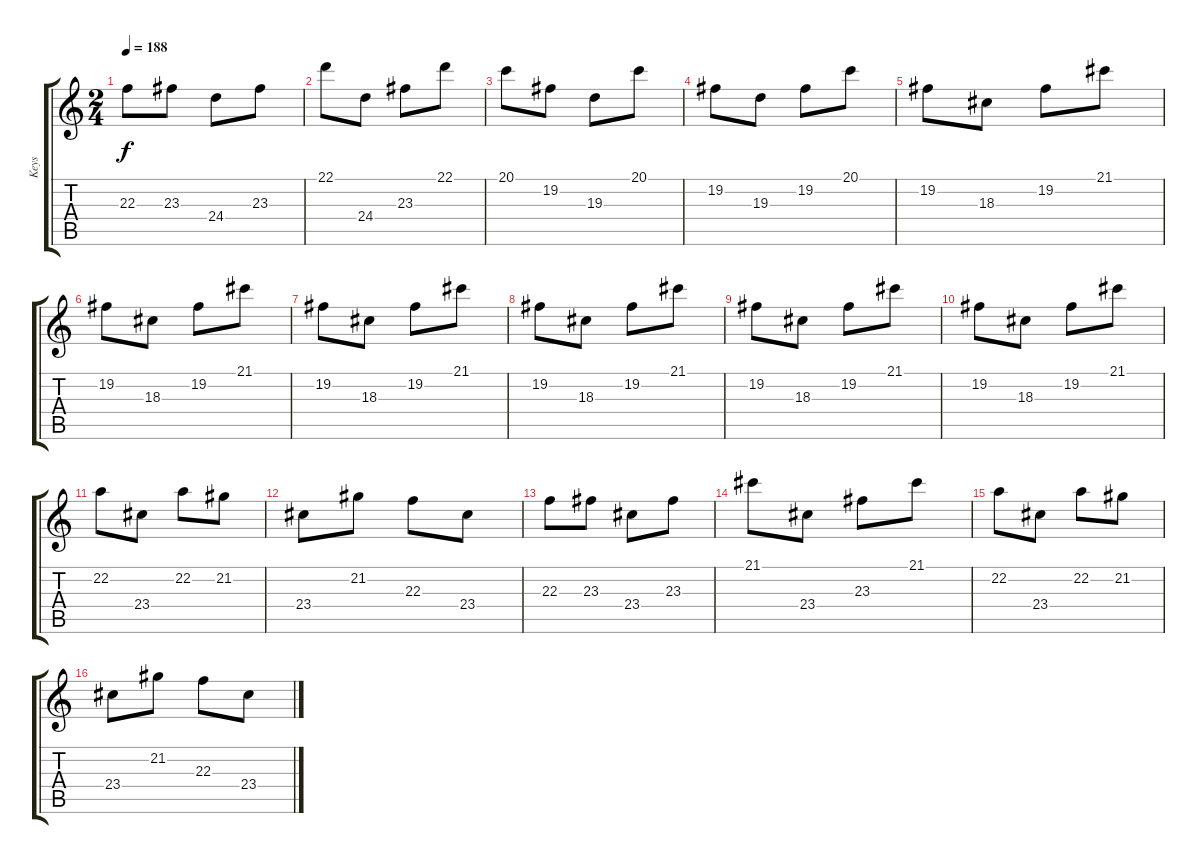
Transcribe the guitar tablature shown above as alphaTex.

\track ("Keys" "Keys") {instrument fx8scifi}
\staff {score tabs}
\tuning (E4 B3 G3 D3 A2 E2) {hide}
\ts (2 4)
\tempo 188
\clef g2
\ks c
22.3.8{dy f} 23.3.8 24.4.8 23.3.8 |
22.1.8 24.4.8 23.3.8 22.1.8 |
20.1.8 19.2.8 19.3.8 20.1.8 |
19.2.8 19.3.8 19.2.8 20.1.8 |
19.2.8 18.3.8 19.2.8 21.1.8 |
19.2.8 18.3.8 19.2.8 21.1.8 |
19.2.8 18.3.8 19.2.8 21.1.8 |
19.2.8 18.3.8 19.2.8 21.1.8 |
19.2.8 18.3.8 19.2.8 21.1.8 |
19.2.8 18.3.8 19.2.8 21.1.8 |
22.2.8 23.4.8 22.2.8 21.2.8 |
23.4.8 21.2.8 22.3.8 23.4.8 |
22.3.8 23.3.8 23.4.8 23.3.8 |
21.1.8 23.4.8 23.3.8 21.1.8 |
22.2.8 23.4.8 22.2.8 21.2.8 |
23.4.8 21.2.8 22.3.8 23.4.8
